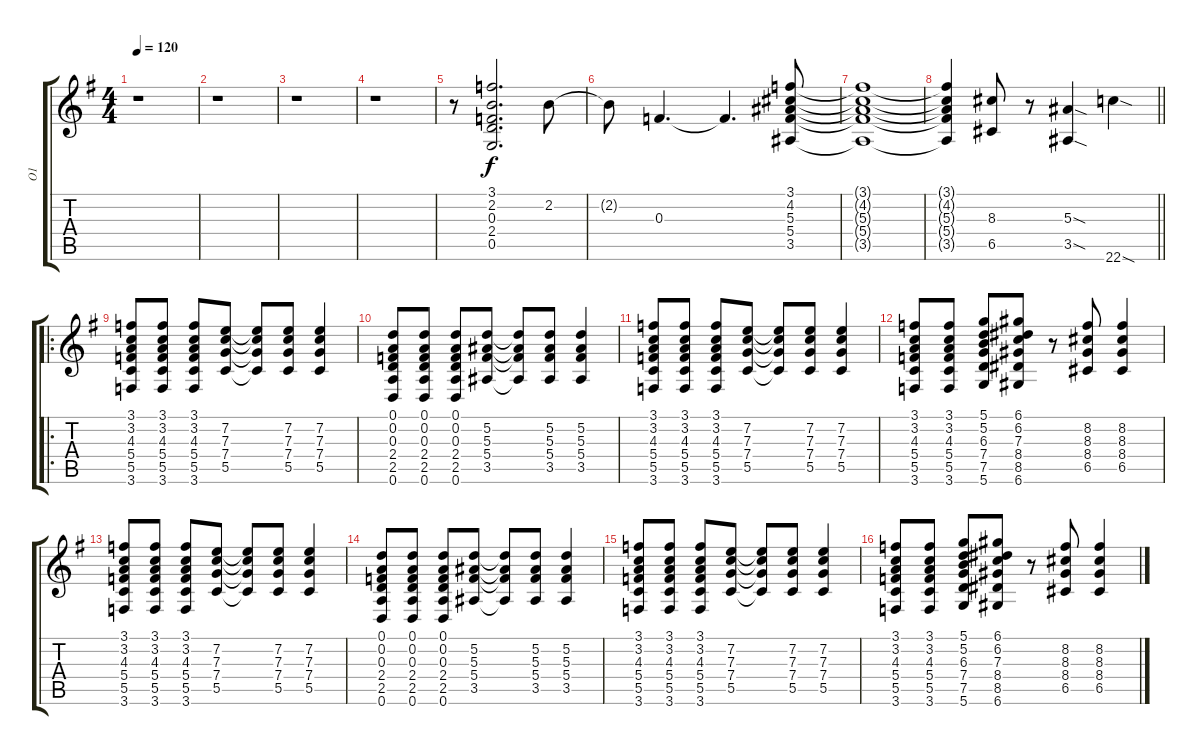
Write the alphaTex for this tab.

\track ("O1" "O1") {instrument overdrivenguitar}
\staff {score tabs}
\tuning (D4 A3 F3 C3 G2 D2) {hide}
\ts (4 4)
\tempo 120
\clef g2
\ks g
r.1{dy f} |
r.1 |
r.1 |
r.1 |
r.8 (3.1 2.2 0.3 2.4 0.5).2{d} 2.2.8 |
2.2{t}.8 0.3.4{d} 0.3{t}.4{d} (3.1 4.2 5.3 5.4 3.5).8 |
(3.1{t} 4.2{t} 5.3{t} 5.4{t} 3.5{t}).1 |
\barLineRight lightlight
(3.1{t} 4.2{t} 5.3{t} 5.4{t} 3.5{t}).4 (8.3 6.5).8 r.8 (5.3{sod} 3.5{sod}).4 22.6{sod}.4 |
\ro
\section ("" " ")
(3.1 3.2 4.3 5.4 5.5 3.6).8 (3.1 3.2 4.3 5.4 5.5 3.6).8 (3.1 3.2 4.3 5.4 5.5 3.6).8 (7.2 7.3 7.4 5.5).8 (7.2{t} 7.3{t} 7.4{t} 5.5{t}).8 (7.2 7.3 7.4 5.5).8 (7.2 7.3 7.4 5.5).4 |
(0.1 0.2 0.3 2.4 2.5 0.6).8 (0.1 0.2 0.3 2.4 2.5 0.6).8 (0.1 0.2 0.3 2.4 2.5 0.6).8 (5.2 5.3 5.4 3.5).8 (5.2{t} 5.3{t} 5.4{t} 3.5{t}).8 (5.2 5.3 5.4 3.5).8 (5.2 5.3 5.4 3.5).4 |
(3.1 3.2 4.3 5.4 5.5 3.6).8 (3.1 3.2 4.3 5.4 5.5 3.6).8 (3.1 3.2 4.3 5.4 5.5 3.6).8 (7.2 7.3 7.4 5.5).8 (7.2{t} 7.3{t} 7.4{t} 5.5{t}).8 (7.2 7.3 7.4 5.5).8 (7.2 7.3 7.4 5.5).4 |
(3.1 3.2 4.3 5.4 5.5 3.6).8 (3.1 3.2 4.3 5.4 5.5 3.6).8 (5.1 5.2 6.3 7.4 7.5 5.6).8 (6.1 6.2 7.3 8.4 8.5 6.6).8 r.8 (8.2 8.3 8.4 6.5).8 (8.2 8.3 8.4 6.5).4 |
(3.1 3.2 4.3 5.4 5.5 3.6).8 (3.1 3.2 4.3 5.4 5.5 3.6).8 (3.1 3.2 4.3 5.4 5.5 3.6).8 (7.2 7.3 7.4 5.5).8 (7.2{t} 7.3{t} 7.4{t} 5.5{t}).8 (7.2 7.3 7.4 5.5).8 (7.2 7.3 7.4 5.5).4 |
(0.1 0.2 0.3 2.4 2.5 0.6).8 (0.1 0.2 0.3 2.4 2.5 0.6).8 (0.1 0.2 0.3 2.4 2.5 0.6).8 (5.2 5.3 5.4 3.5).8 (5.2{t} 5.3{t} 5.4{t} 3.5{t}).8 (5.2 5.3 5.4 3.5).8 (5.2 5.3 5.4 3.5).4 |
(3.1 3.2 4.3 5.4 5.5 3.6).8 (3.1 3.2 4.3 5.4 5.5 3.6).8 (3.1 3.2 4.3 5.4 5.5 3.6).8 (7.2 7.3 7.4 5.5).8 (7.2{t} 7.3{t} 7.4{t} 5.5{t}).8 (7.2 7.3 7.4 5.5).8 (7.2 7.3 7.4 5.5).4 |
(3.1 3.2 4.3 5.4 5.5 3.6).8 (3.1 3.2 4.3 5.4 5.5 3.6).8 (5.1 5.2 6.3 7.4 7.5 5.6).8 (6.1 6.2 7.3 8.4 8.5 6.6).8 r.8 (8.2 8.3 8.4 6.5).8 (8.2 8.3 8.4 6.5).4
